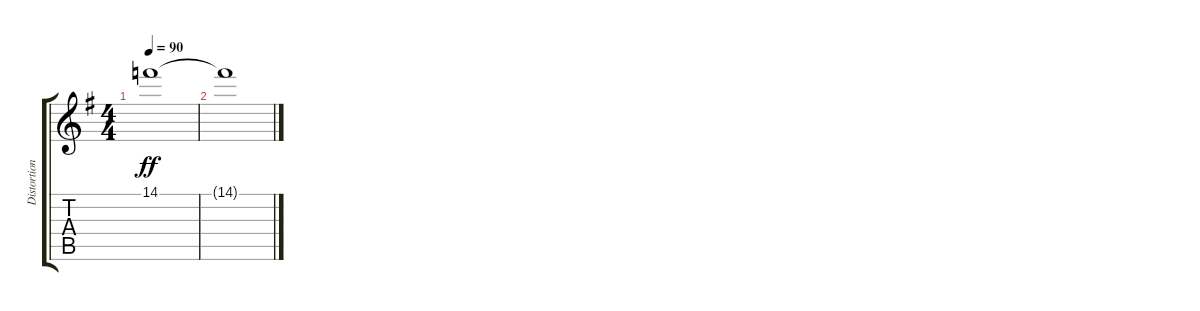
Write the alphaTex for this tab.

\track ("Distortion Gtr" "Distortion") {instrument distortionguitar}
\staff {score tabs}
\tuning (Eb4 Bb3 Gb3 Db3 Ab2 Eb2) {hide}
\ts (4 4)
\tempo 90
\clef g2
\ks g
14.1{t}.1{dy ff} |
14.1{t}.1
